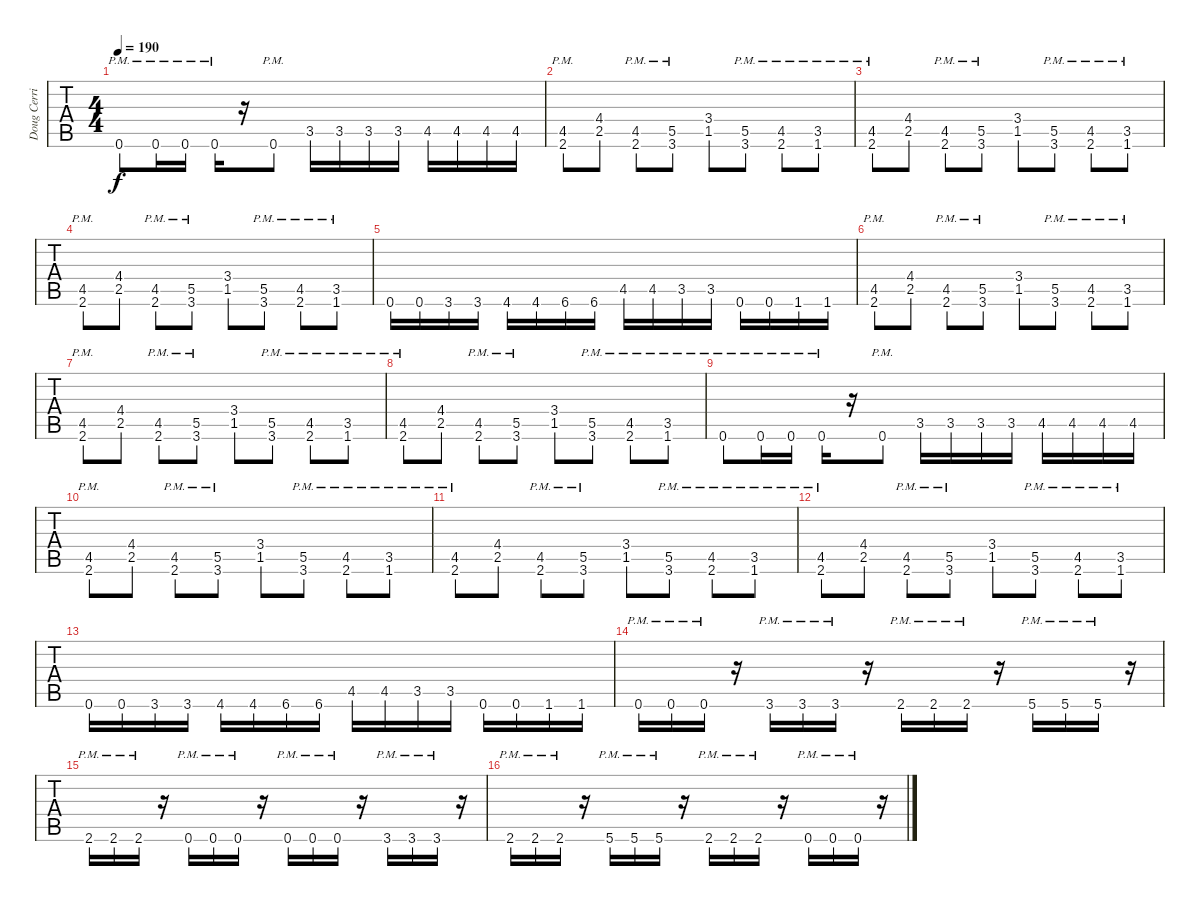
\track ("Doug Cerrito" "Doug Cerri") {instrument distortionguitar}
\staff {tabs}
\tuning (C4 G3 Eb3 Bb2 F2 C2) {hide}
\ts (4 4)
\tempo 190
\clef g2
\ks c
0.6{pm}.8{dy f} 0.6{pm}.16 0.6{pm}.16 0.6{pm}.16 r.16 0.6{pm}.8 3.5.16 3.5.16 3.5.16 3.5.16 4.5.16 4.5.16 4.5.16 4.5.16 |
(4.5{pm} 2.6{pm}).8 (4.4 2.5).8 (4.5{pm} 2.6{pm}).8 (5.5{pm} 3.6{pm}).8 (3.4 1.5).8 (5.5{pm} 3.6{pm}).8 (4.5{pm} 2.6{pm}).8 (3.5{pm} 1.6{pm}).8 |
(4.5{pm} 2.6{pm}).8 (4.4 2.5).8 (4.5{pm} 2.6{pm}).8 (5.5{pm} 3.6{pm}).8 (3.4 1.5).8 (5.5{pm} 3.6{pm}).8 (4.5{pm} 2.6{pm}).8 (3.5{pm} 1.6{pm}).8 |
(4.5{pm} 2.6{pm}).8 (4.4 2.5).8 (4.5{pm} 2.6{pm}).8 (5.5{pm} 3.6{pm}).8 (3.4 1.5).8 (5.5{pm} 3.6{pm}).8 (4.5{pm} 2.6{pm}).8 (3.5{pm} 1.6{pm}).8 |
0.6.16 0.6.16 3.6.16 3.6.16 4.6.16 4.6.16 6.6.16 6.6.16 4.5.16 4.5.16 3.5.16 3.5.16 0.6.16 0.6.16 1.6.16 1.6.16 |
(4.5{pm} 2.6{pm}).8 (4.4 2.5).8 (4.5{pm} 2.6{pm}).8 (5.5{pm} 3.6{pm}).8 (3.4 1.5).8 (5.5{pm} 3.6{pm}).8 (4.5{pm} 2.6{pm}).8 (3.5{pm} 1.6{pm}).8 |
(4.5{pm} 2.6{pm}).8 (4.4 2.5).8 (4.5{pm} 2.6{pm}).8 (5.5{pm} 3.6{pm}).8 (3.4 1.5).8 (5.5{pm} 3.6{pm}).8 (4.5{pm} 2.6{pm}).8 (3.5{pm} 1.6{pm}).8 |
(4.5{pm} 2.6{pm}).8 (4.4 2.5).8 (4.5{pm} 2.6{pm}).8 (5.5{pm} 3.6{pm}).8 (3.4 1.5).8 (5.5{pm} 3.6{pm}).8 (4.5{pm} 2.6{pm}).8 (3.5{pm} 1.6{pm}).8 |
0.6{pm}.8 0.6{pm}.16 0.6{pm}.16 0.6{pm}.16 r.16 0.6{pm}.8 3.5.16 3.5.16 3.5.16 3.5.16 4.5.16 4.5.16 4.5.16 4.5.16 |
(4.5{pm} 2.6{pm}).8 (4.4 2.5).8 (4.5{pm} 2.6{pm}).8 (5.5{pm} 3.6{pm}).8 (3.4 1.5).8 (5.5{pm} 3.6{pm}).8 (4.5{pm} 2.6{pm}).8 (3.5{pm} 1.6{pm}).8 |
(4.5{pm} 2.6{pm}).8 (4.4 2.5).8 (4.5{pm} 2.6{pm}).8 (5.5{pm} 3.6{pm}).8 (3.4 1.5).8 (5.5{pm} 3.6{pm}).8 (4.5{pm} 2.6{pm}).8 (3.5{pm} 1.6{pm}).8 |
(4.5{pm} 2.6{pm}).8 (4.4 2.5).8 (4.5{pm} 2.6{pm}).8 (5.5{pm} 3.6{pm}).8 (3.4 1.5).8 (5.5{pm} 3.6{pm}).8 (4.5{pm} 2.6{pm}).8 (3.5{pm} 1.6{pm}).8 |
0.6.16 0.6.16 3.6.16 3.6.16 4.6.16 4.6.16 6.6.16 6.6.16 4.5.16 4.5.16 3.5.16 3.5.16 0.6.16 0.6.16 1.6.16 1.6.16 |
0.6{pm}.16 0.6{pm}.16 0.6{pm}.16 r.16 3.6{pm}.16 3.6{pm}.16 3.6{pm}.16 r.16 2.6{pm}.16 2.6{pm}.16 2.6{pm}.16 r.16 5.6{pm}.16 5.6{pm}.16 5.6{pm}.16 r.16 |
2.6{pm}.16 2.6{pm}.16 2.6{pm}.16 r.16 0.6{pm}.16 0.6{pm}.16 0.6{pm}.16 r.16 0.6{pm}.16 0.6{pm}.16 0.6{pm}.16 r.16 3.6{pm}.16 3.6{pm}.16 3.6{pm}.16 r.16 |
2.6{pm}.16 2.6{pm}.16 2.6{pm}.16 r.16 5.6{pm}.16 5.6{pm}.16 5.6{pm}.16 r.16 2.6{pm}.16 2.6{pm}.16 2.6{pm}.16 r.16 0.6{pm}.16 0.6{pm}.16 0.6{pm}.16 r.16
